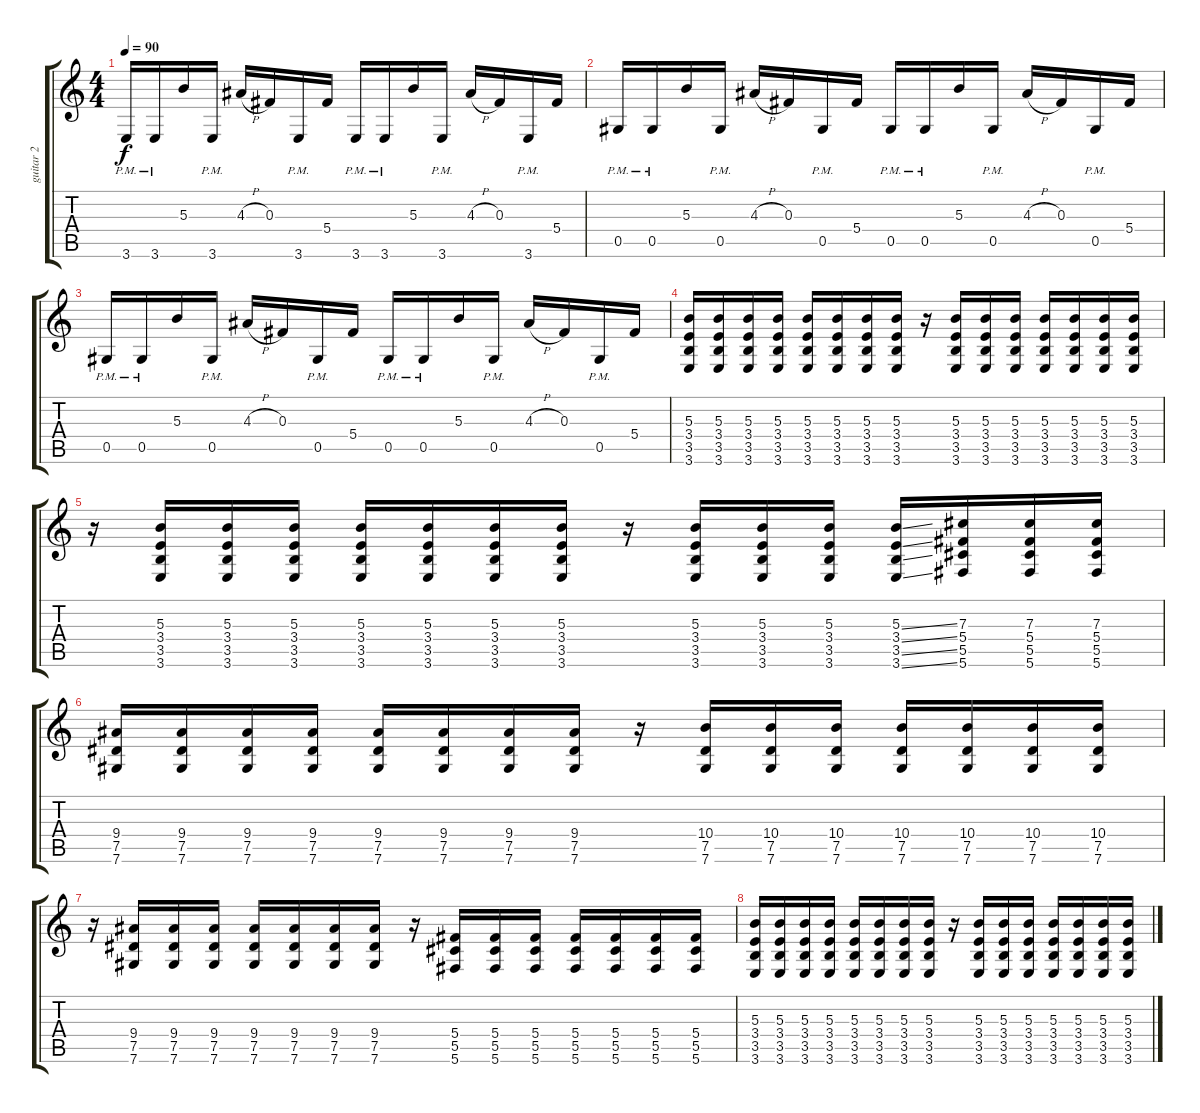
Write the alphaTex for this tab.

\track ("guitar 2" "guitar 2") {instrument acousticguitarsteel}
\staff {score tabs}
\tuning (Eb4 Bb3 Gb3 Db3 Ab2 Db2) {hide}
\ts (4 4)
\tempo 90
\clef g2
\ks c
3.6{pm}.16{dy f} 3.6{pm}.16 5.3.16 3.6{pm}.16 4.3{h}.16 0.3.16 3.6{pm}.16 5.4.16 3.6{pm}.16 3.6{pm}.16 5.3.16 3.6{pm}.16 4.3{h}.16 0.3.16 3.6{pm}.16 5.4.16 |
0.5{pm}.16 0.5{pm}.16 5.3.16 0.5{pm}.16 4.3{h}.16 0.3.16 0.5{pm}.16 5.4.16 0.5{pm}.16 0.5{pm}.16 5.3.16 0.5{pm}.16 4.3{h}.16 0.3.16 0.5{pm}.16 5.4.16 |
0.5{pm}.16 0.5{pm}.16 5.3.16 0.5{pm}.16 4.3{h}.16 0.3.16 0.5{pm}.16 5.4.16 0.5{pm}.16 0.5{pm}.16 5.3.16 0.5{pm}.16 4.3{h}.16 0.3.16 0.5{pm}.16 5.4.16 |
(5.3 3.4 3.5 3.6).16{volume 10 balance 8 instrument acousticguitarsteel} (5.3 3.4 3.5 3.6).16 (5.3 3.4 3.5 3.6).16 (5.3 3.4 3.5 3.6).16 (5.3 3.4 3.5 3.6).16 (5.3 3.4 3.5 3.6).16 (5.3 3.4 3.5 3.6).16 (5.3 3.4 3.5 3.6).16 r.16 (5.3 3.4 3.5 3.6).16 (5.3 3.4 3.5 3.6).16 (5.3 3.4 3.5 3.6).16 (5.3 3.4 3.5 3.6).16 (5.3 3.4 3.5 3.6).16 (5.3 3.4 3.5 3.6).16 (5.3 3.4 3.5 3.6).16 |
r.16 (5.3 3.4 3.5 3.6).16 (5.3 3.4 3.5 3.6).16 (5.3 3.4 3.5 3.6).16 (5.3 3.4 3.5 3.6).16 (5.3 3.4 3.5 3.6).16 (5.3 3.4 3.5 3.6).16 (5.3 3.4 3.5 3.6).16 r.16 (5.3 3.4 3.5 3.6).16 (5.3 3.4 3.5 3.6).16 (5.3 3.4 3.5 3.6).16 (5.3{ss} 3.4{ss} 3.5{ss} 3.6{ss}).16 (7.3 5.4 5.5 5.6).16 (7.3 5.4 5.5 5.6).16 (7.3 5.4 5.5 5.6).16 |
(9.4 7.5 7.6).16 (9.4 7.5 7.6).16 (9.4 7.5 7.6).16 (9.4 7.5 7.6).16 (9.4 7.5 7.6).16 (9.4 7.5 7.6).16 (9.4 7.5 7.6).16 (9.4 7.5 7.6).16 r.16 (10.4 7.5 7.6).16 (10.4 7.5 7.6).16 (10.4 7.5 7.6).16 (10.4 7.5 7.6).16 (10.4 7.5 7.6).16 (10.4 7.5 7.6).16 (10.4 7.5 7.6).16 |
r.16 (9.4 7.5 7.6).16 (9.4 7.5 7.6).16 (9.4 7.5 7.6).16 (9.4 7.5 7.6).16 (9.4 7.5 7.6).16 (9.4 7.5 7.6).16 (9.4 7.5 7.6).16 r.16 (5.4 5.5 5.6).16 (5.4 5.5 5.6).16 (5.4 5.5 5.6).16 (5.4 5.5 5.6).16 (5.4 5.5 5.6).16 (5.4 5.5 5.6).16 (5.4 5.5 5.6).16 |
(5.3 3.4 3.5 3.6).16 (5.3 3.4 3.5 3.6).16 (5.3 3.4 3.5 3.6).16 (5.3 3.4 3.5 3.6).16 (5.3 3.4 3.5 3.6).16 (5.3 3.4 3.5 3.6).16 (5.3 3.4 3.5 3.6).16 (5.3 3.4 3.5 3.6).16 r.16 (5.3 3.4 3.5 3.6).16 (5.3 3.4 3.5 3.6).16 (5.3 3.4 3.5 3.6).16 (5.3 3.4 3.5 3.6).16 (5.3 3.4 3.5 3.6).16 (5.3 3.4 3.5 3.6).16 (5.3 3.4 3.5 3.6).16
